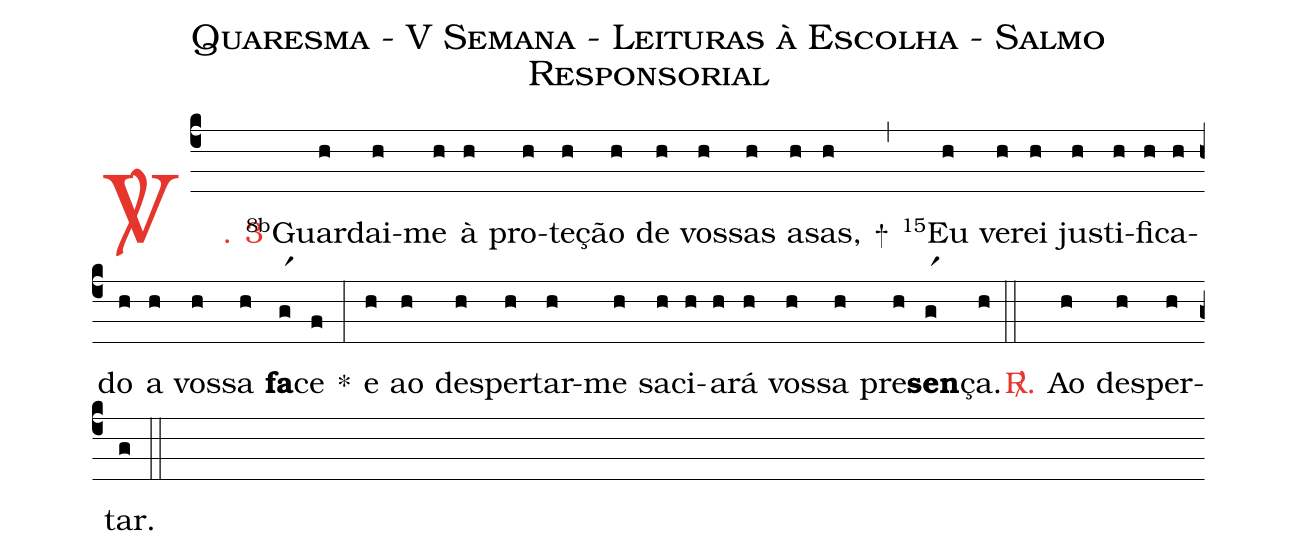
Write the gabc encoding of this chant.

name: Quaresma - V Semana - Leituras à Escolha - Salmo Responsorial;
%%
(c4)

<c><sp>V/</sp>. 3</c>() <v>\VSup{8b}</v>Guar(h)dai-(h)me(h) à(h) pro(h)te(h)ção(h) de(h) vos(h)sas(h) a(h)sas,(h) +(,)
<v>\VSup{15}</v>Eu(h) ve(h)rei(h) jus(h)ti(h)fi(h)ca(h)do(h) a(h) vos(h)sa(h) <b>fa</b>(gr1)ce(f) *(:)
e(h) ao(h) des(h)per(h)tar-(h)me(h) sa(h)ci(h)a(h)rá(h) vos(h)sa(h) pre(h)<b>sen</b>(gr1)ça.(h)

(::)

<nlba><c><sp>R/</sp>.</c>() Ao</nlba>(h) des(h)per(h)tar.(g)

(::)
